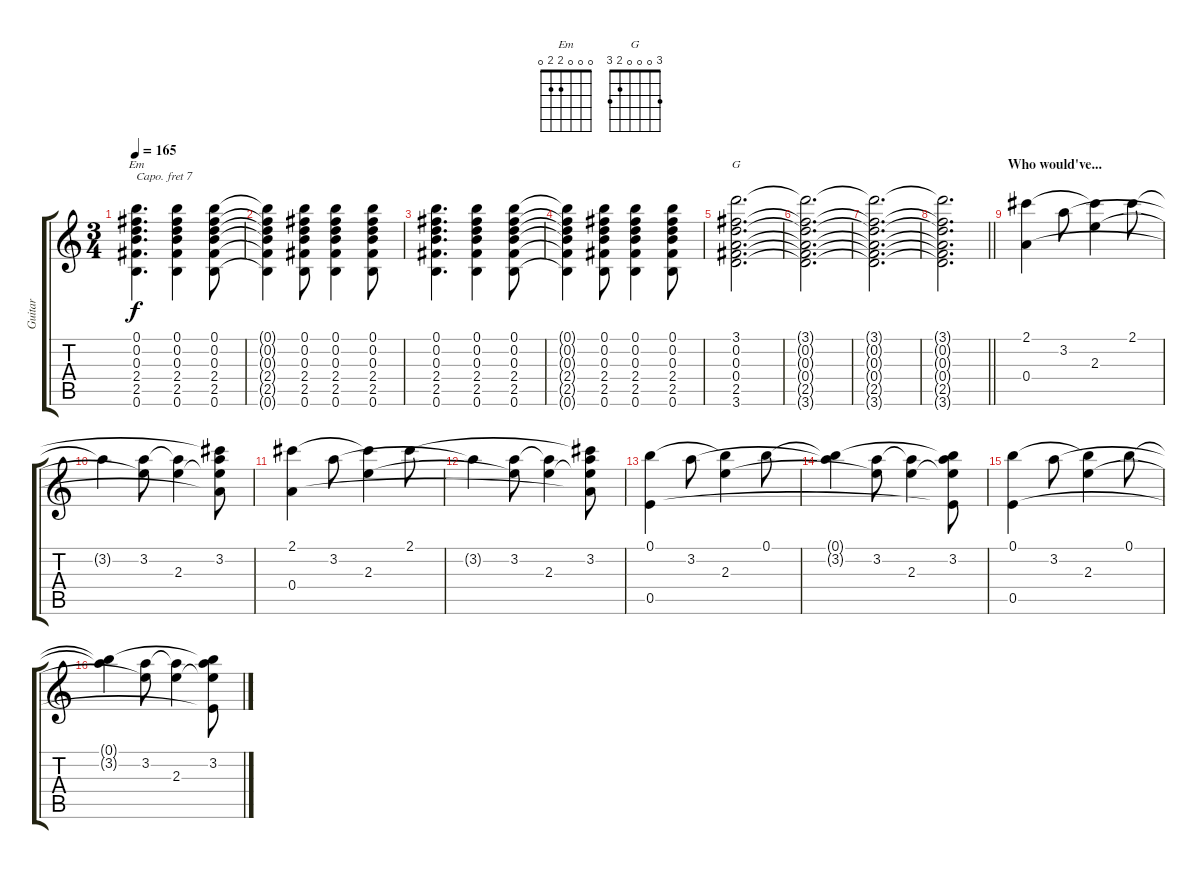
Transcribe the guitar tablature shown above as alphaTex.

\track ("Guitar" "Guitar") {instrument acousticguitarsteel}
\staff {score tabs}
\capo 7
\tuning (E4 B3 G3 D3 A2 E2) {hide}
\chord ("Em" 0 0 0 2 2 0)
\chord ("G" 3 0 0 0 2 3)
\ts (3 4)
\tempo 165
\clef g2
\ks c
(0.1 0.2 0.3 2.4 2.5 0.6).4{d ch "Em" dy f} (0.1 0.2 0.3 2.4 2.5 0.6).4 (0.1 0.2 0.3 2.4 2.5 0.6).8 |
(0.1{t} 0.2{t} 0.3{t} 2.4{t} 2.5{t} 0.6{t}).4 (0.1 0.2 0.3 2.4 2.5 0.6).8 (0.1 0.2 0.3 2.4 2.5 0.6).4 (0.1 0.2 0.3 2.4 2.5 0.6).8 |
(0.1 0.2 0.3 2.4 2.5 0.6).4{d} (0.1 0.2 0.3 2.4 2.5 0.6).4 (0.1 0.2 0.3 2.4 2.5 0.6).8 |
(0.1{t} 0.2{t} 0.3{t} 2.4{t} 2.5{t} 0.6{t}).4 (0.1 0.2 0.3 2.4 2.5 0.6).8 (0.1 0.2 0.3 2.4 2.5 0.6).4 (0.1 0.2 0.3 2.4 2.5 0.6).8 |
(3.1 0.2 0.3 0.4 2.5 3.6).2{d ch "G"} |
(3.1{t} 0.2{t} 0.3{t} 0.4{t} 2.5{t} 3.6{t}).2{d} |
(3.1{t} 0.2{t} 0.3{t} 0.4{t} 2.5{t} 3.6{t}).2{d} |
\barLineRight lightlight
(3.1{t} 0.2{t} 0.3{t} 0.4{t} 2.5{t} 3.6{t}).2{d} |
\section ("" "Who would've...")
(2.1 0.4).4 3.2.8 (2.1{t} 2.3).4 2.1.8 |
3.2{t}.4 (3.2 2.3{t}).8 (3.2{t} 2.3).4 (2.1{t} 3.2 2.3{t} 0.4{t}).8 |
(2.1 0.4).4 3.2.8 (2.1{t} 2.3).4 2.1.8 |
3.2{t}.4 (3.2 2.3{t}).8 (3.2{t} 2.3).4 (2.1{t} 3.2 2.3{t} 0.4{t}).8 |
(0.1 0.5).4 3.2.8 (0.1{t} 2.3).4 0.1.8 |
(0.1{t} 3.2{t}).4 (3.2 2.3{t}).8 (3.2{t} 2.3).4 (0.1{t} 3.2 2.3{t} 0.5{t}).8 |
(0.1 0.5).4 3.2.8 (0.1{t} 2.3).4 0.1.8 |
(0.1{t} 3.2{t}).4 (3.2 2.3{t}).8 (3.2{t} 2.3).4 (0.1{t} 3.2 2.3{t} 0.5{t}).8
